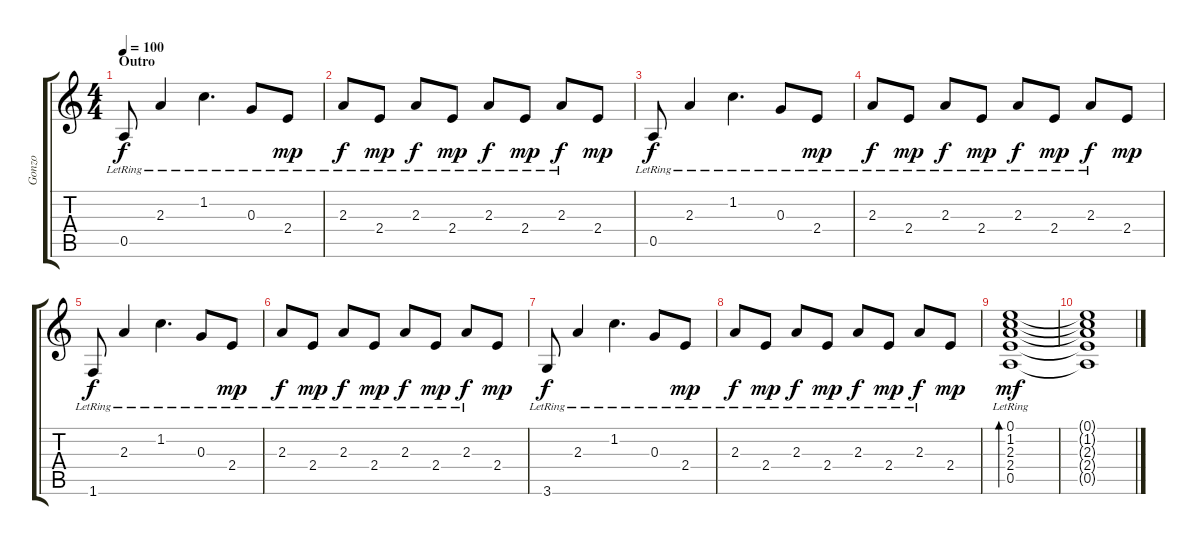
\track ("Gonzo" "Gonzo") {instrument acousticguitarsteel}
\staff {score tabs}
\tuning (E4 B3 G3 D3 A2 E2) {hide}
\ts (4 4)
\section ("" "Outro")
\tempo 100
\clef g2
\ks c
0.5{lr}.8{dy f} 2.3{lr}.4 1.2{lr}.4{d} 0.3{lr}.8 2.4{lr}.8{dy mp} |
2.3{lr}.8{dy f} 2.4{lr}.8{dy mp} 2.3{lr}.8{dy f} 2.4{lr}.8{dy mp} 2.3{lr}.8{dy f} 2.4{lr}.8{dy mp} 2.3{lr}.8{dy f} 2.4.8{dy mp} |
0.5{lr}.8{dy f} 2.3{lr}.4 1.2{lr}.4{d} 0.3{lr}.8 2.4{lr}.8{dy mp} |
2.3{lr}.8{dy f} 2.4{lr}.8{dy mp} 2.3{lr}.8{dy f} 2.4{lr}.8{dy mp} 2.3{lr}.8{dy f} 2.4{lr}.8{dy mp} 2.3{lr}.8{dy f} 2.4.8{dy mp} |
1.6{lr}.8{dy f} 2.3{lr}.4 1.2{lr}.4{d} 0.3{lr}.8 2.4{lr}.8{dy mp} |
2.3{lr}.8{dy f} 2.4{lr}.8{dy mp} 2.3{lr}.8{dy f} 2.4{lr}.8{dy mp} 2.3{lr}.8{dy f} 2.4{lr}.8{dy mp} 2.3{lr}.8{dy f} 2.4.8{dy mp} |
3.6{lr}.8{dy f} 2.3{lr}.4 1.2{lr}.4{d} 0.3{lr}.8 2.4{lr}.8{dy mp} |
2.3{lr}.8{dy f} 2.4{lr}.8{dy mp} 2.3{lr}.8{dy f} 2.4{lr}.8{dy mp} 2.3{lr}.8{dy f} 2.4{lr}.8{dy mp} 2.3{lr}.8{dy f} 2.4.8{dy mp} |
(0.1 1.2 2.3 2.4{lr} 0.5{lr}).1{bd 240 dy mf volume 0} |
(0.1{t} 1.2{t} 2.3{t} 2.4{t} 0.5{t}).1
